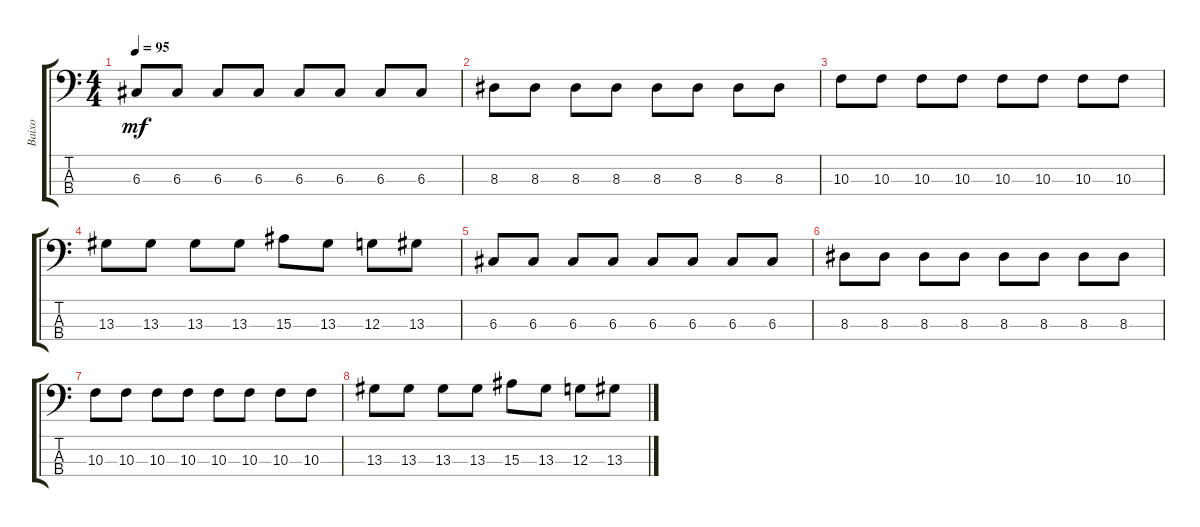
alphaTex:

\track ("Baixo" "Baixo") {instrument electricbasspick}
\staff {score tabs}
\tuning (F2 C2 G1 C1) {hide}
\ts (4 4)
\tempo 95
\clef f4
\ks c
6.3.8{dy mf} 6.3.8 6.3.8 6.3.8 6.3.8 6.3.8 6.3.8 6.3.8 |
8.3.8 8.3.8 8.3.8 8.3.8 8.3.8 8.3.8 8.3.8 8.3.8 |
10.3.8 10.3.8 10.3.8 10.3.8 10.3.8 10.3.8 10.3.8 10.3.8 |
13.3.8 13.3.8 13.3.8 13.3.8 15.3.8 13.3.8 12.3.8 13.3.8 |
6.3.8 6.3.8 6.3.8 6.3.8 6.3.8 6.3.8 6.3.8 6.3.8 |
8.3.8 8.3.8 8.3.8 8.3.8 8.3.8 8.3.8 8.3.8 8.3.8 |
10.3.8 10.3.8 10.3.8 10.3.8 10.3.8 10.3.8 10.3.8 10.3.8 |
13.3.8 13.3.8 13.3.8 13.3.8 15.3.8 13.3.8 12.3.8 13.3.8
